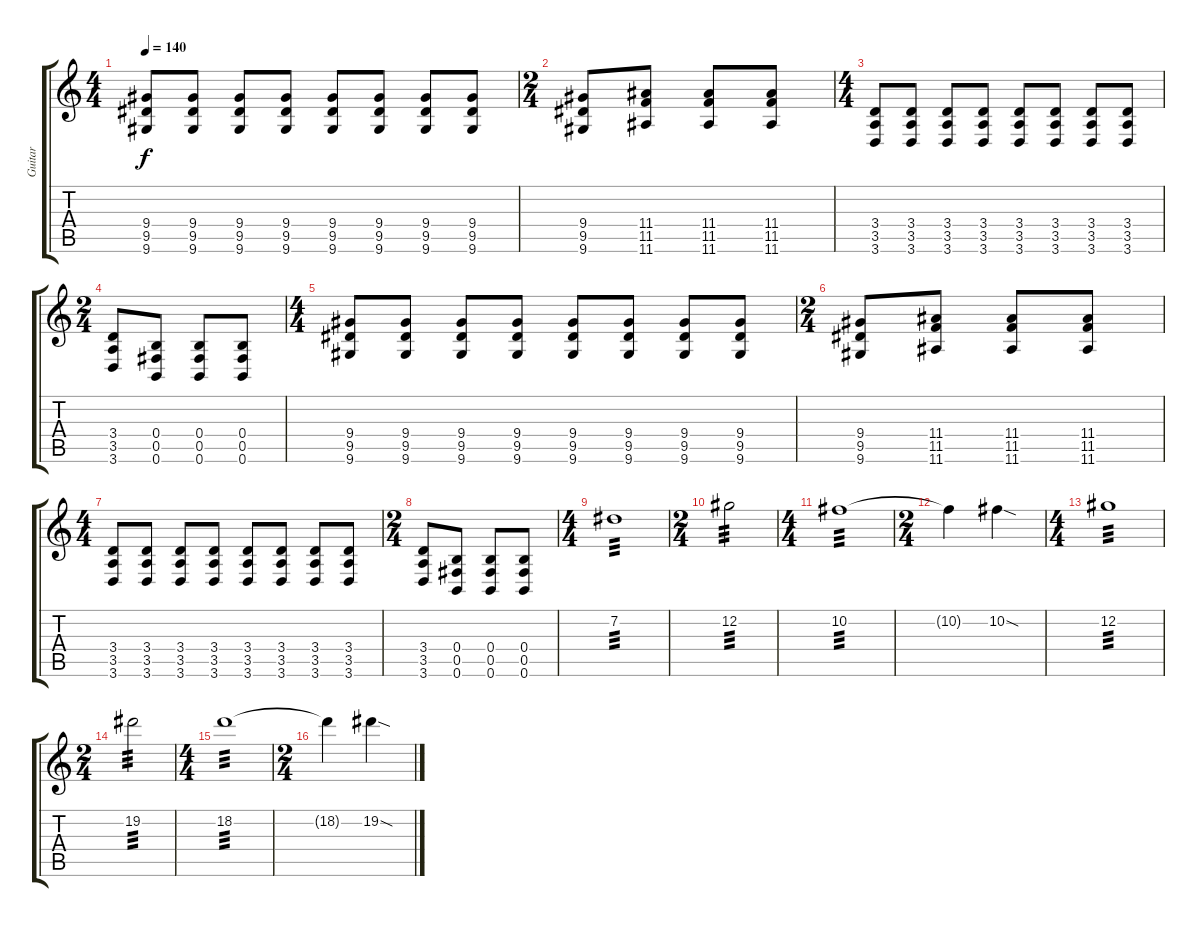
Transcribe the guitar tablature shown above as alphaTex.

\track ("Guitar" "Guitar") {instrument distortionguitar}
\staff {score tabs}
\tuning (Db4 Ab3 E3 B2 Gb2 B1) {hide}
\ts (4 4)
\tempo 140
\clef g2
\ks c
(9.4 9.5 9.6).8{dy f} (9.4 9.5 9.6).8 (9.4 9.5 9.6).8 (9.4 9.5 9.6).8 (9.4 9.5 9.6).8 (9.4 9.5 9.6).8 (9.4 9.5 9.6).8 (9.4 9.5 9.6).8 |
\ts (2 4)
(9.4 9.5 9.6).8 (11.4 11.5 11.6).8 (11.4 11.5 11.6).8 (11.4 11.5 11.6).8 |
\ts (4 4)
(3.4 3.5 3.6).8 (3.4 3.5 3.6).8 (3.4 3.5 3.6).8 (3.4 3.5 3.6).8 (3.4 3.5 3.6).8 (3.4 3.5 3.6).8 (3.4 3.5 3.6).8 (3.4 3.5 3.6).8 |
\ts (2 4)
(3.4 3.5 3.6).8 (0.4 0.5 0.6).8 (0.4 0.5 0.6).8 (0.4 0.5 0.6).8 |
\ts (4 4)
(9.4 9.5 9.6).8 (9.4 9.5 9.6).8 (9.4 9.5 9.6).8 (9.4 9.5 9.6).8 (9.4 9.5 9.6).8 (9.4 9.5 9.6).8 (9.4 9.5 9.6).8 (9.4 9.5 9.6).8 |
\ts (2 4)
(9.4 9.5 9.6).8 (11.4 11.5 11.6).8 (11.4 11.5 11.6).8 (11.4 11.5 11.6).8 |
\ts (4 4)
(3.4 3.5 3.6).8 (3.4 3.5 3.6).8 (3.4 3.5 3.6).8 (3.4 3.5 3.6).8 (3.4 3.5 3.6).8 (3.4 3.5 3.6).8 (3.4 3.5 3.6).8 (3.4 3.5 3.6).8 |
\ts (2 4)
(3.4 3.5 3.6).8 (0.4 0.5 0.6).8 (0.4 0.5 0.6).8 (0.4 0.5 0.6).8 |
\ts (4 4)
7.2.1{tp 3} |
\ts (2 4)
12.2.2{tp 3} |
\ts (4 4)
10.2.1{tp 3} |
\ts (2 4)
10.2{t}.4 10.2{sod}.4 |
\ts (4 4)
12.2.1{tp 3} |
\ts (2 4)
19.2.2{tp 3} |
\ts (4 4)
18.2.1{tp 3} |
\ts (2 4)
18.2{t}.4 19.2{sod}.4
